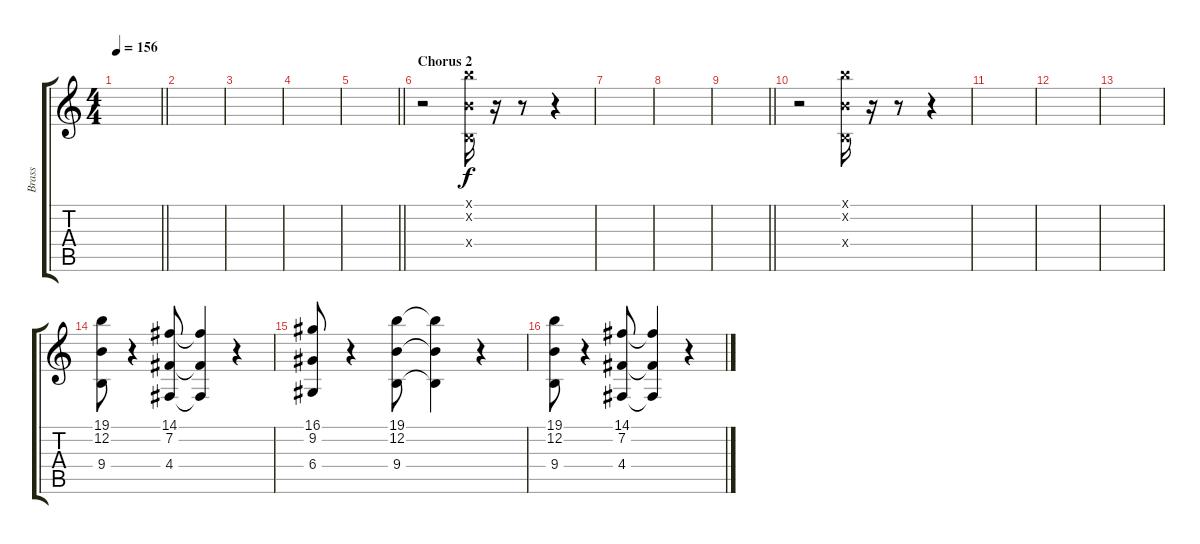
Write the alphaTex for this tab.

\track ("Brass" "Brass") {instrument trumpet}
\staff {score tabs}
\tuning (E4 B3 G3 D3 A2 E2) {hide}
\ts (4 4)
\tempo 156
\clef g2
\barLineRight lightlight
\ks c
|
|
|
|
\barLineRight lightlight
|
\section ("" "Chorus 2")
r.2 (19.1{x} 12.2{x} 9.4{x}).16 r.16 r.8 r.4 |
|
|
\barLineRight lightlight
|
r.2 (19.1{x} 12.2{x} 9.4{x}).16 r.16 r.8 r.4 |
|
|
|
(19.1 12.2 9.4).8 r.4 (14.1 7.2 4.4).8 (14.1{t} 7.2{t} 4.4{t}).4 r.4 |
(16.1 9.2 6.4).8 r.4 (19.1 12.2 9.4).8 (19.1{t} 12.2{t} 9.4{t}).4 r.4 |
(19.1 12.2 9.4).8 r.4 (14.1 7.2 4.4).8 (14.1{t} 7.2{t} 4.4{t}).4 r.4
